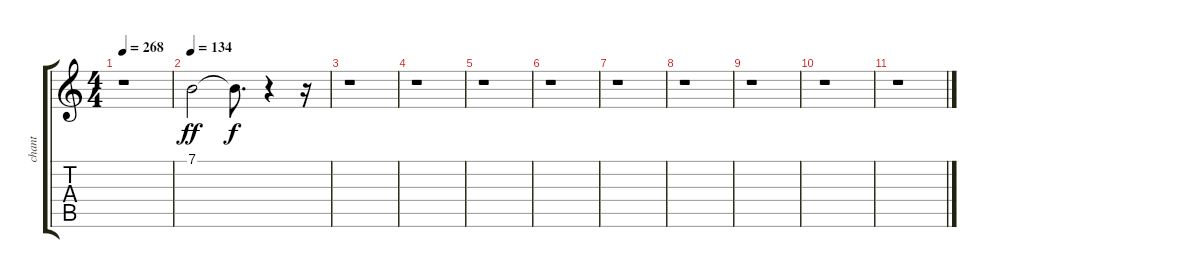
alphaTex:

\track ("chant" "chant") {instrument trumpet}
\staff {score tabs}
\tuning (E4 B3 G3 D3 A2 E2) {hide}
\ts (4 4)
\tempo 268
\clef g2
\ks c
r.1{dy f} |
\tempo 134
7.1.2{dy ff} 7.1{t}.8{d dy f} r.4 r.16 |
r.1 |
r.1 |
r.1 |
r.1 |
r.1 |
r.1 |
r.1 |
r.1 |
r.1
